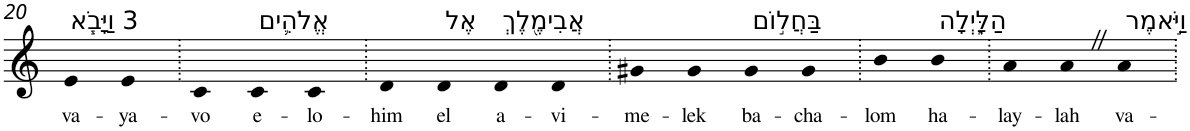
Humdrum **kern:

**kern	**text
*part1	*part1
*staff1	*staff1
*I"Piano	*
*I'Pno	*
!!LO:PB:g=z
*clefG2	*
*k[]	*
=20	=20
!LO:TX:a:t=3 וַיָּבֹ֧א	!
!	!LO:LY:b
4e	va-
!	!LO:LY:b
4e	-ya-
=21.	=21.
!	!LO:LY:b
4c	-vo
!LO:TX:a:t=אֱלֹהִ֛ים	!
!	!LO:LY:b
4c	e-
!	!LO:LY:b
4c	-lo-
=22.	=22.
!	!LO:LY:b
4d	-him
!LO:TX:a:t=אֶל	!
!	!LO:LY:b
4d	el
!LO:TX:a:t=אֲבִימֶ֖לֶךְ	!
!	!LO:LY:b
4d	a-
!	!LO:LY:b
4d	-vi-
=23.	=23.
!	!LO:LY:b
4g#X	-me-
!	!LO:LY:b
4g#	-lek
!LO:TX:a:t=בַּחֲל֣וֹם	!
!	!LO:LY:b
4g#	ba-
!	!LO:LY:b
4g#	-cha-
=24.	=24.
!	!LO:LY:b
4b	-lom
!LO:TX:a:t=הַלָּ֑יְלָה	!
!	!LO:LY:b
4b	ha-
=25.	=25.
!	!LO:LY:b
4a	-lay-
!	!LO:LY:b
4aZ	-lah
!LO:TX:a:t=וַיֹּ֣אמֶר	!
!	!LO:LY:b
4a	va-
=.	=.
*-	*-
